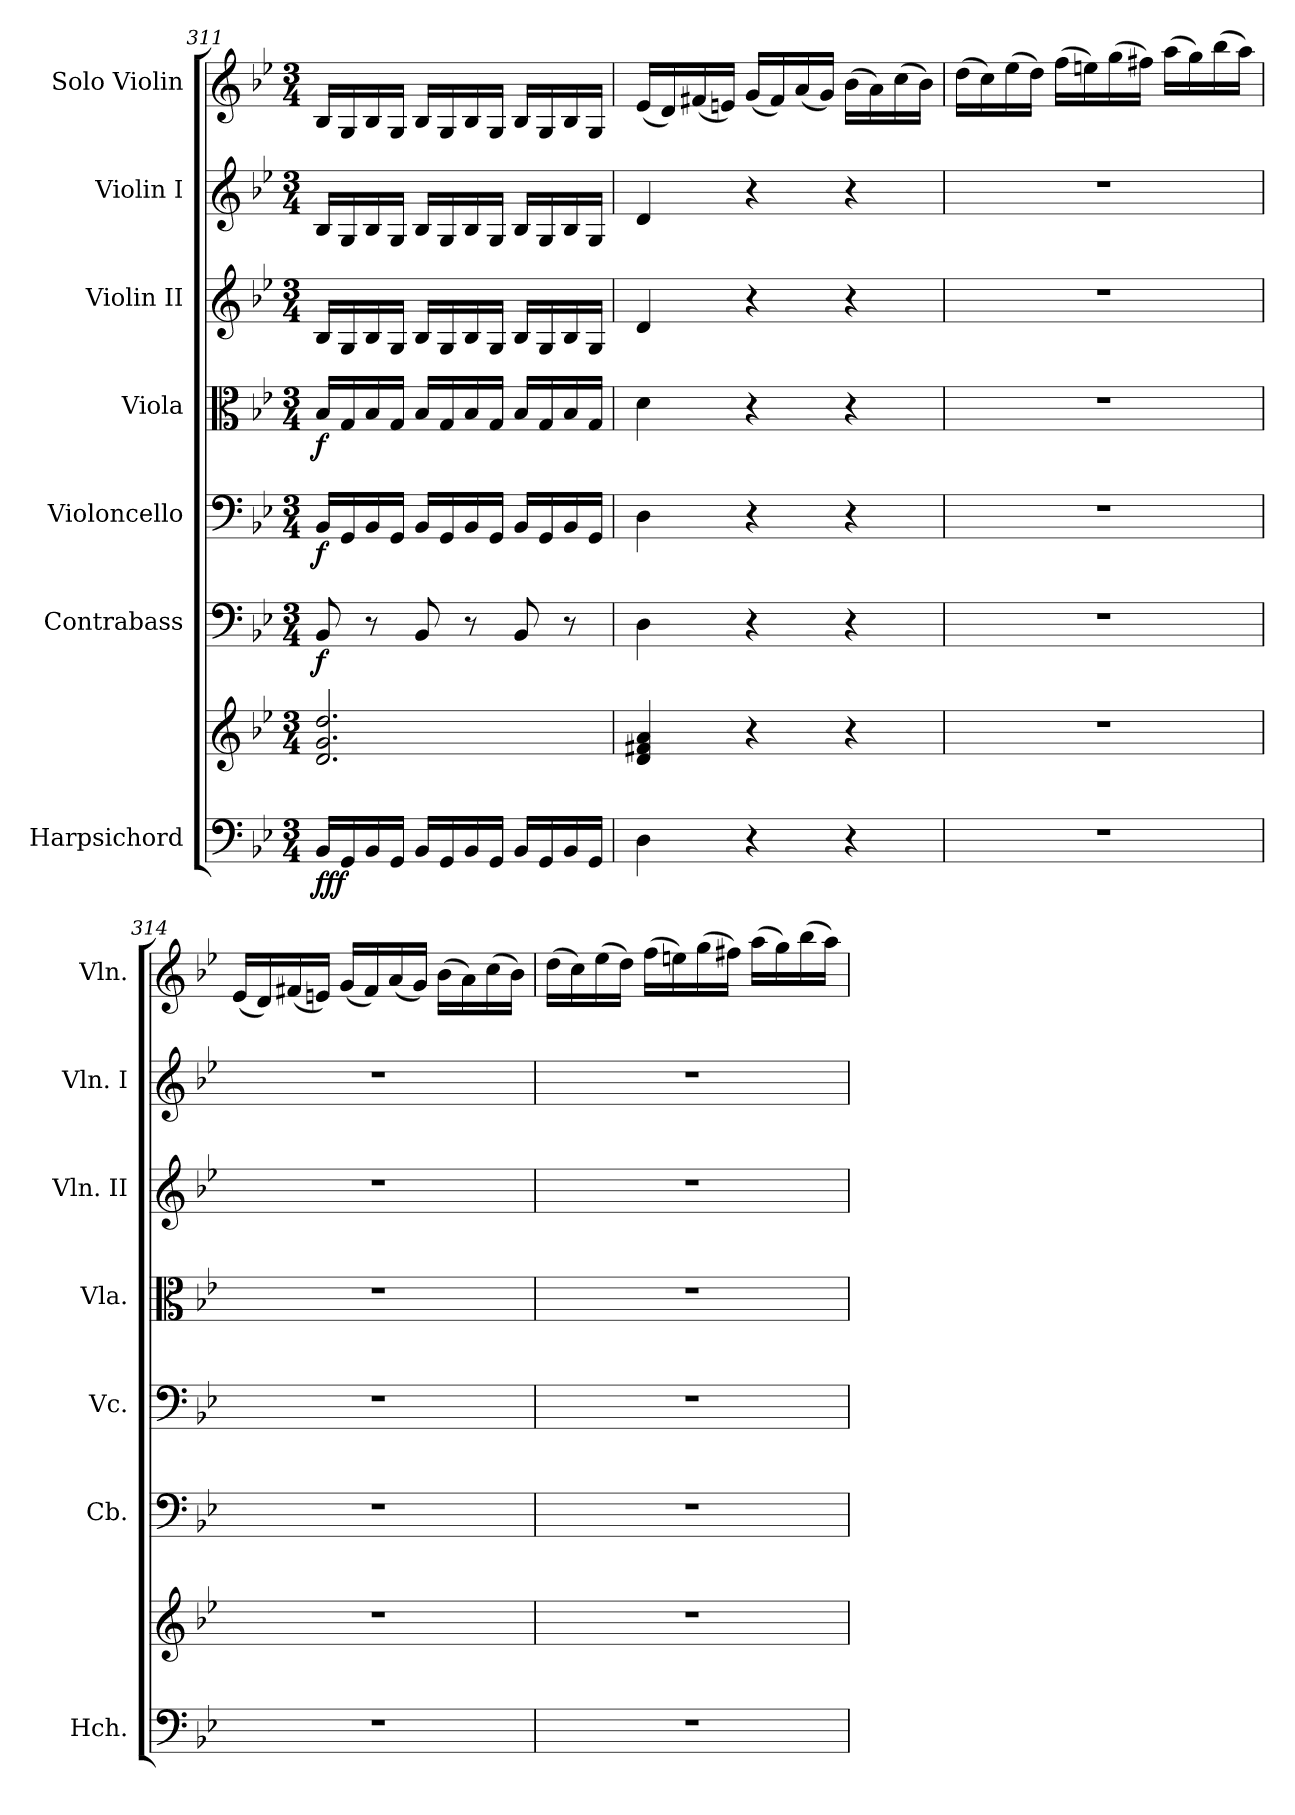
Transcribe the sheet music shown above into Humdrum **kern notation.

**kern	**kern	**dynam	**kern	**dynam	**kern	**dynam	**kern	**dynam	**kern	**kern	**kern
*part7	*part7	*part7	*part6	*part6	*part5	*part5	*part4	*part4	*part3	*part2	*part1
*staff8	*staff7	*staff7/8	*staff6	*staff6	*staff5	*staff5	*staff4	*staff4	*staff3	*staff2	*staff1
*I"Harpsichord	*	*	*I"Contrabass	*	*I"Violoncello	*	*I"Viola	*	*I"Violin II	*I"Violin I	*I"Solo Violin
*I'Hch.	*	*	*I'Cb.	*	*I'Vc.	*	*I'Vla.	*	*I'Vln. II	*I'Vln. I	*I'Vln.
*clefF4	*clefG2	*	*clefF4	*	*clefF4	*	*clefC3	*	*clefG2	*clefG2	*clefG2
*	*	*	*ITrd7c12	*	*	*	*	*	*	*	*
*k[b-e-]	*k[b-e-]	*	*k[b-e-]	*	*k[b-e-]	*	*k[b-e-]	*	*k[b-e-]	*k[b-e-]	*k[b-e-]
*M3/4	*M3/4	*	*M3/4	*	*M3/4	*	*M3/4	*	*M3/4	*M3/4	*M3/4
=311	=311	=311	=311	=311	=311	=311	=311	=311	=311	=311	=311
!	!	!LO:DY:b=2	!	!	!	!	!	!	!	!	!
!	!	!LO:DY:n=1:b	!	!	!	!	!	!	!	!	!
!	!	!LO:DY:n=2:b	!	!LO:DY:b	!	!LO:DY:b	!	!LO:DY:b	!	!	!
16BB-/LL	2.d/ 2.g/ 2.dd/	f f f	8BBB-/	f	16BB-/LL	f	16B-/LL	f	16B-/LL	16B-/LL	16B-/LL
16GG/	.	.	.	.	16GG/	.	16G/	.	16G/	16G/	16G/
16BB-/	.	.	8r	.	16BB-/	.	16B-/	.	16B-/	16B-/	16B-/
16GG/JJ	.	.	.	.	16GG/JJ	.	16G/JJ	.	16G/JJ	16G/JJ	16G/JJ
16BB-/LL	.	.	8BBB-/	.	16BB-/LL	.	16B-/LL	.	16B-/LL	16B-/LL	16B-/LL
16GG/	.	.	.	.	16GG/	.	16G/	.	16G/	16G/	16G/
16BB-/	.	.	8r	.	16BB-/	.	16B-/	.	16B-/	16B-/	16B-/
16GG/JJ	.	.	.	.	16GG/JJ	.	16G/JJ	.	16G/JJ	16G/JJ	16G/JJ
16BB-/LL	.	.	8BBB-/	.	16BB-/LL	.	16B-/LL	.	16B-/LL	16B-/LL	16B-/LL
16GG/	.	.	.	.	16GG/	.	16G/	.	16G/	16G/	16G/
16BB-/	.	.	8r	.	16BB-/	.	16B-/	.	16B-/	16B-/	16B-/
16GG/JJ	.	.	.	.	16GG/JJ	.	16G/JJ	.	16G/JJ	16G/JJ	16G/JJ
!!LO:PB:g=z
=312	=312	=312	=312	=312	=312	=312	=312	=312	=312	=312	=312
4D\	4d/ 4f#X/ 4a/	.	4DD\	.	4D\	.	4d\	.	4d/	4d/	(<16e-/LL
.	.	.	.	.	.	.	.	.	.	.	16d/)
.	.	.	.	.	.	.	.	.	.	.	(<16f#X/
.	.	.	.	.	.	.	.	.	.	.	16en/JJ)
4r	4r	.	4r	.	4r	.	4r	.	4r	4r	(<16g/LL
.	.	.	.	.	.	.	.	.	.	.	16f#/)
.	.	.	.	.	.	.	.	.	.	.	(<16a/
.	.	.	.	.	.	.	.	.	.	.	16g/JJ)
4r	4r	.	4r	.	4r	.	4r	.	4r	4r	(>16b-\LL
.	.	.	.	.	.	.	.	.	.	.	16a\)
.	.	.	.	.	.	.	.	.	.	.	(>16cc\
.	.	.	.	.	.	.	.	.	.	.	16b-\JJ)
=313	=313	=313	=313	=313	=313	=313	=313	=313	=313	=313	=313
2.r	2.r	.	2.r	.	2.r	.	2.r	.	2.r	2.r	(>16dd\LL
.	.	.	.	.	.	.	.	.	.	.	16cc\)
.	.	.	.	.	.	.	.	.	.	.	(>16ee-\
.	.	.	.	.	.	.	.	.	.	.	16dd\JJ)
.	.	.	.	.	.	.	.	.	.	.	(>16ff\LL
.	.	.	.	.	.	.	.	.	.	.	16een\)
.	.	.	.	.	.	.	.	.	.	.	(>16gg\
.	.	.	.	.	.	.	.	.	.	.	16ff#X\JJ)
.	.	.	.	.	.	.	.	.	.	.	(>16aa\LL
.	.	.	.	.	.	.	.	.	.	.	16gg\)
.	.	.	.	.	.	.	.	.	.	.	(>16bb-\
.	.	.	.	.	.	.	.	.	.	.	16aa\JJ)
=314	=314	=314	=314	=314	=314	=314	=314	=314	=314	=314	=314
2.r	2.r	.	2.r	.	2.r	.	2.r	.	2.r	2.r	(<16e-/LL
.	.	.	.	.	.	.	.	.	.	.	16d/)
.	.	.	.	.	.	.	.	.	.	.	(<16f#X/
.	.	.	.	.	.	.	.	.	.	.	16en/JJ)
.	.	.	.	.	.	.	.	.	.	.	(<16g/LL
.	.	.	.	.	.	.	.	.	.	.	16f#/)
.	.	.	.	.	.	.	.	.	.	.	(<16a/
.	.	.	.	.	.	.	.	.	.	.	16g/JJ)
.	.	.	.	.	.	.	.	.	.	.	(>16b-\LL
.	.	.	.	.	.	.	.	.	.	.	16a\)
.	.	.	.	.	.	.	.	.	.	.	(>16cc\
.	.	.	.	.	.	.	.	.	.	.	16b-\JJ)
!!LO:PB:g=z
=315	=315	=315	=315	=315	=315	=315	=315	=315	=315	=315	=315
2.r	2.r	.	2.r	.	2.r	.	2.r	.	2.r	2.r	(>16dd\LL
.	.	.	.	.	.	.	.	.	.	.	16cc\)
.	.	.	.	.	.	.	.	.	.	.	(>16ee-\
.	.	.	.	.	.	.	.	.	.	.	16dd\JJ)
.	.	.	.	.	.	.	.	.	.	.	(>16ff\LL
.	.	.	.	.	.	.	.	.	.	.	16een\)
.	.	.	.	.	.	.	.	.	.	.	(>16gg\
.	.	.	.	.	.	.	.	.	.	.	16ff#X\JJ)
.	.	.	.	.	.	.	.	.	.	.	(>16aa\LL
.	.	.	.	.	.	.	.	.	.	.	16gg\)
.	.	.	.	.	.	.	.	.	.	.	(>16bb-\
.	.	.	.	.	.	.	.	.	.	.	16aa\JJ)
=	=	=	=	=	=	=	=	=	=	=	=
*-	*-	*-	*-	*-	*-	*-	*-	*-	*-	*-	*-
